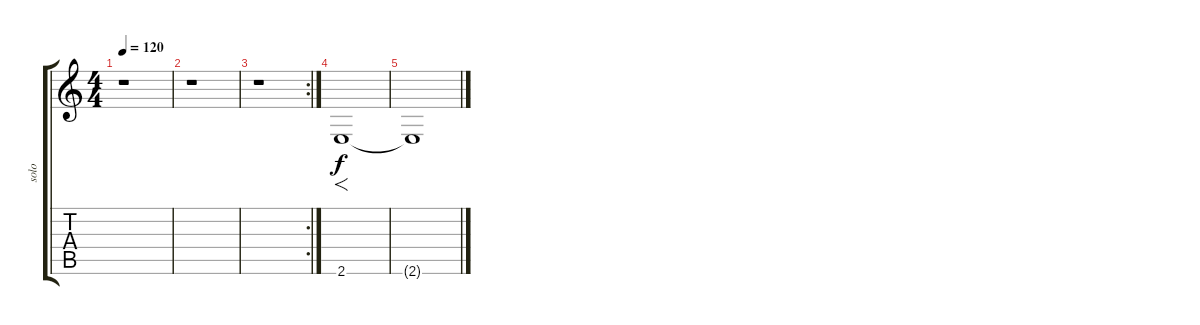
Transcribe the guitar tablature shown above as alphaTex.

\track ("solo" "solo") {instrument distortionguitar}
\staff {score tabs}
\tuning (D4 A3 F3 C3 G2 D2) {hide}
\ts (4 4)
\tempo 120
\clef g2
\ks c
r.1{dy f} |
r.1 |
\rc 2
r.1 |
2.6.1{f} |
2.6{t}.1
